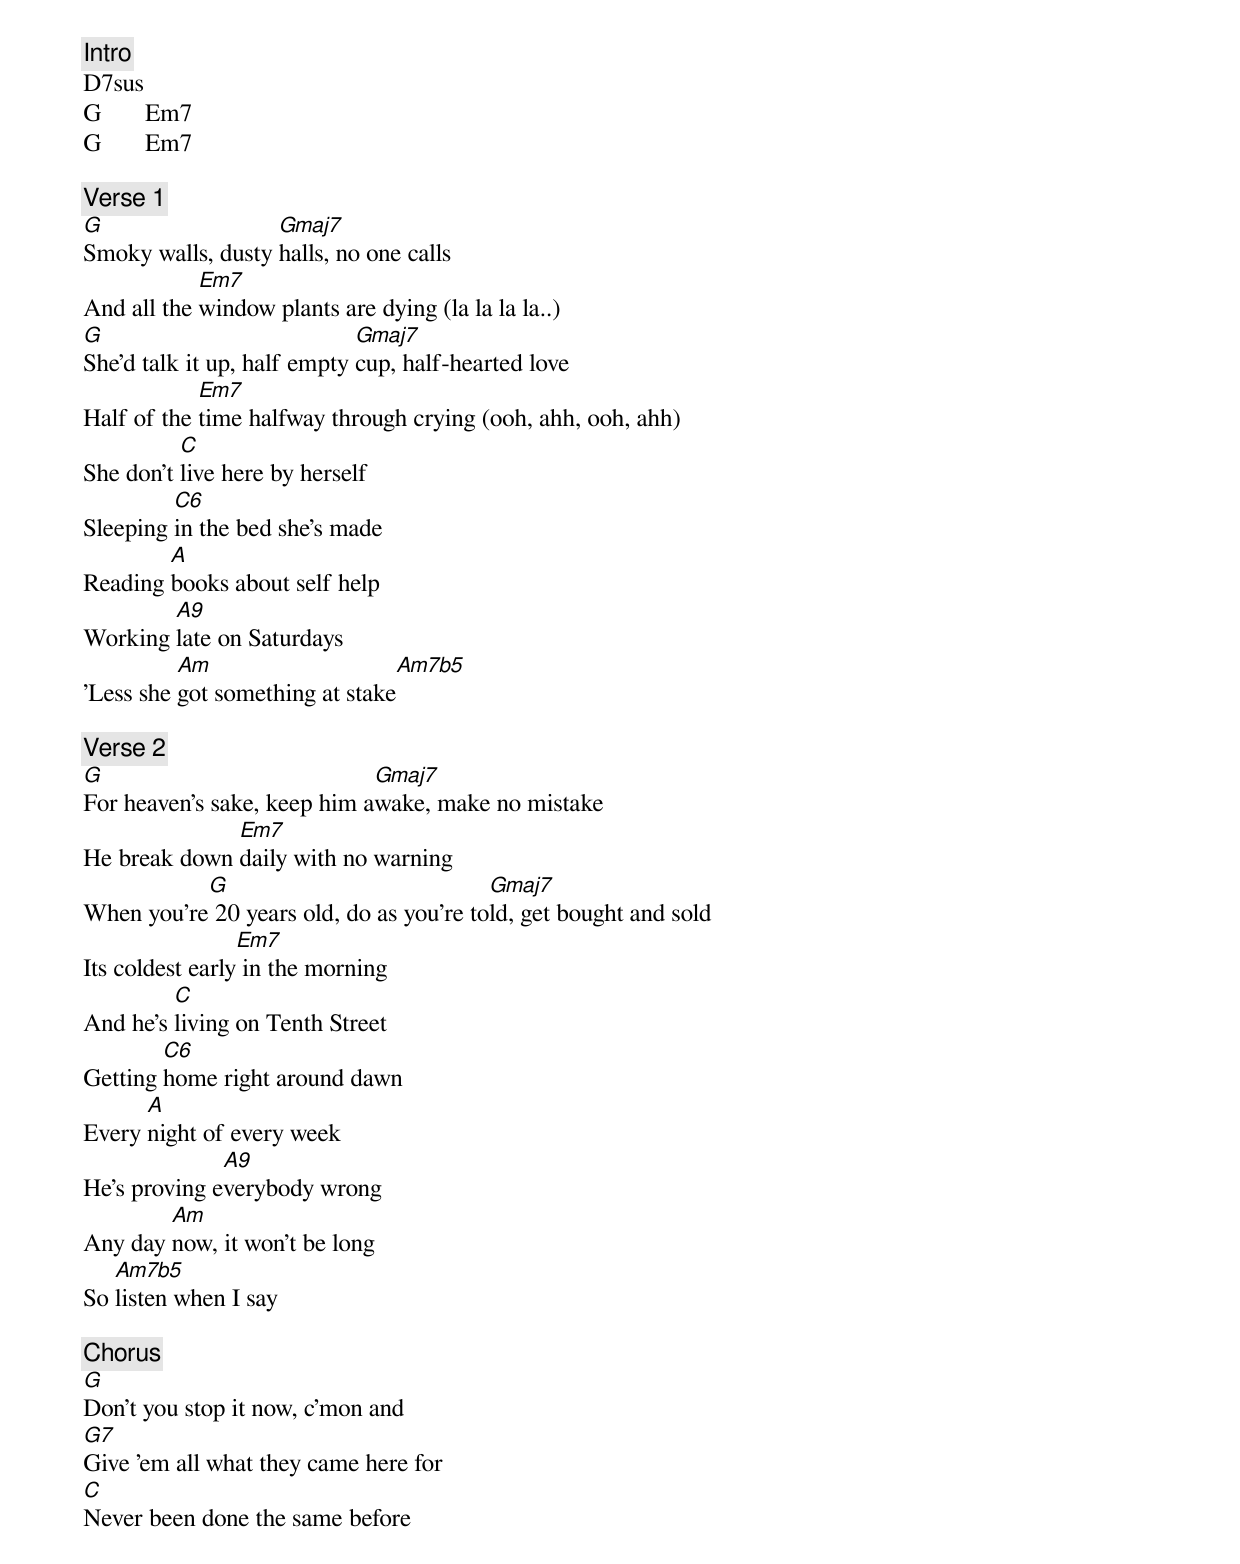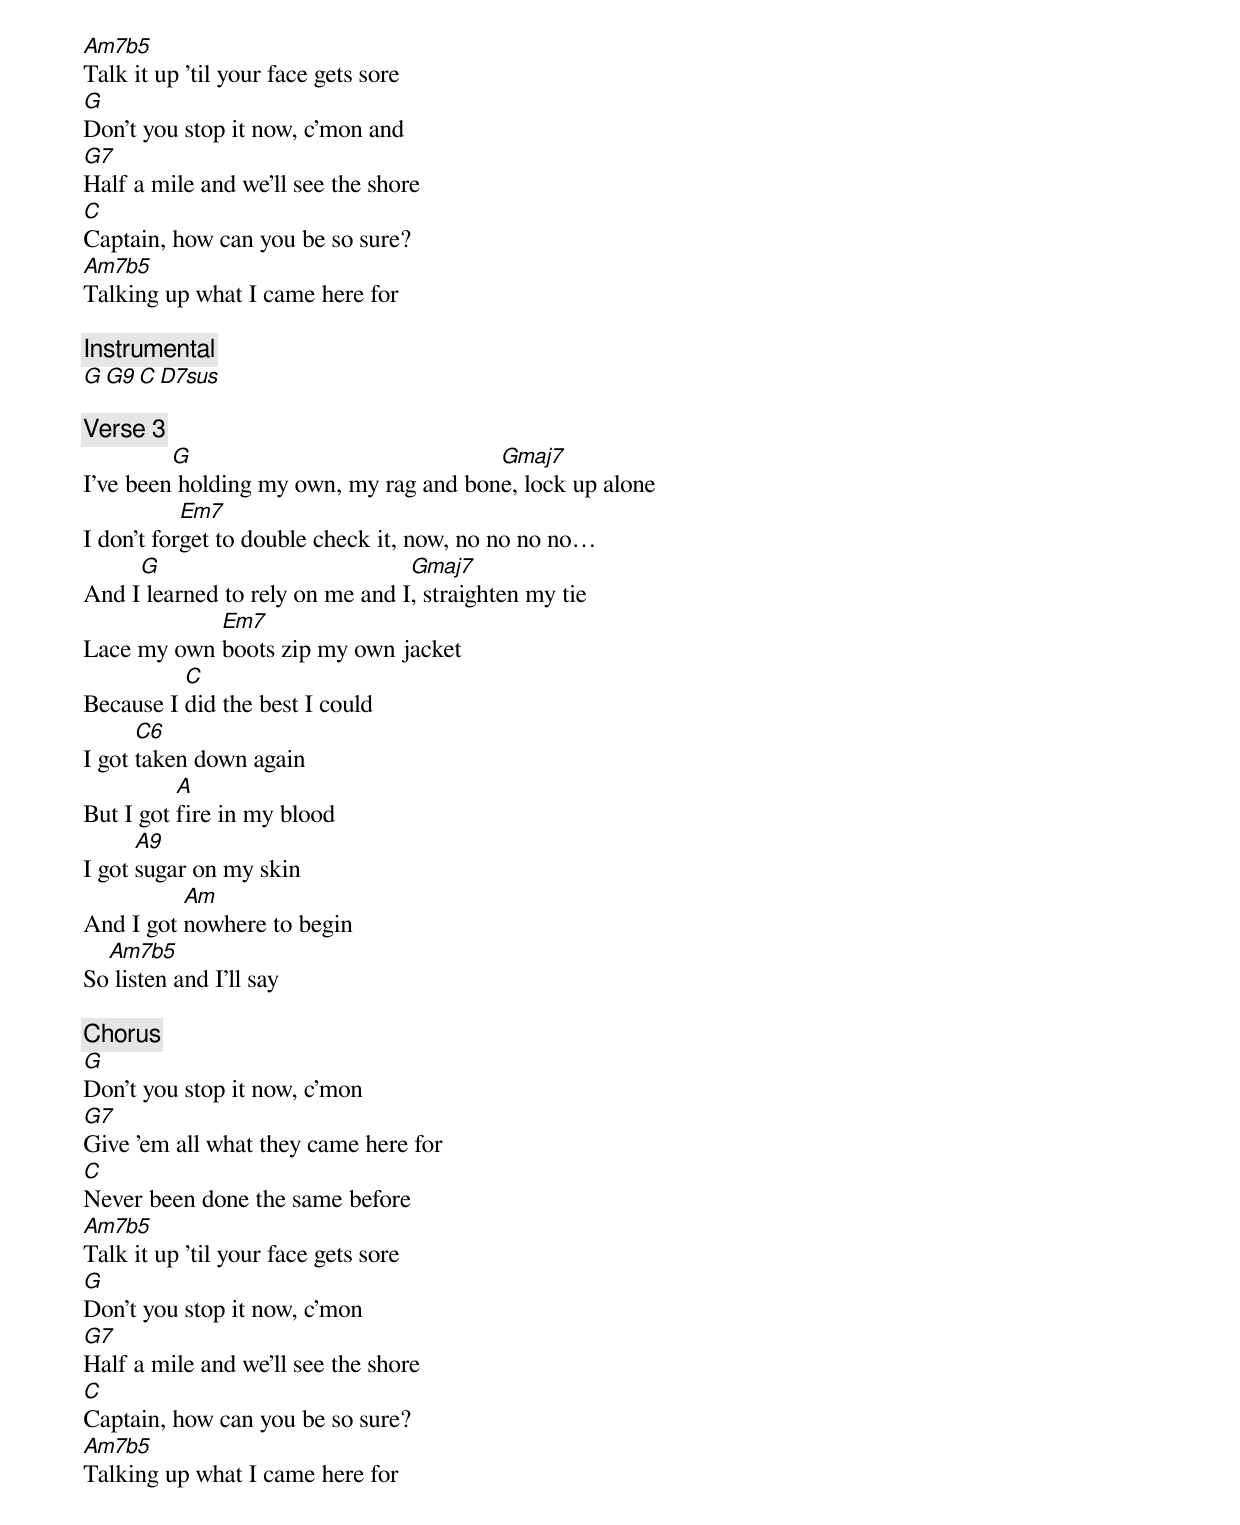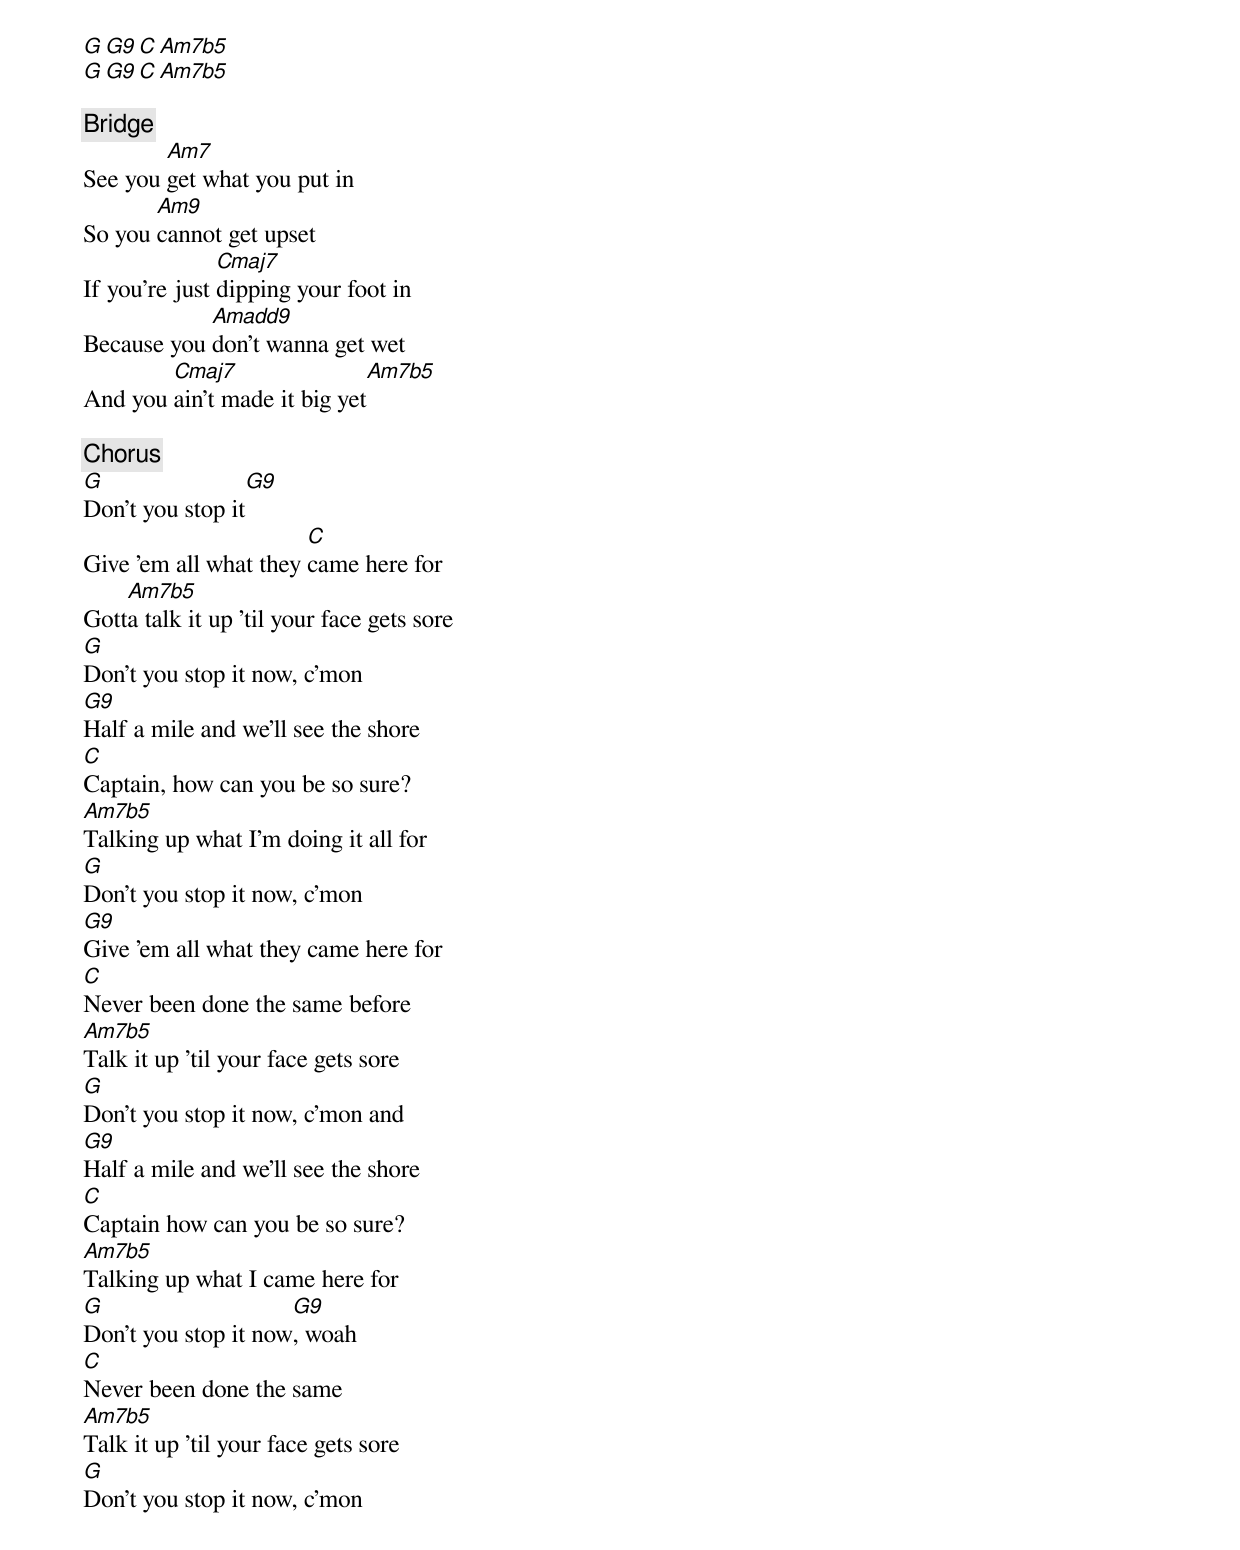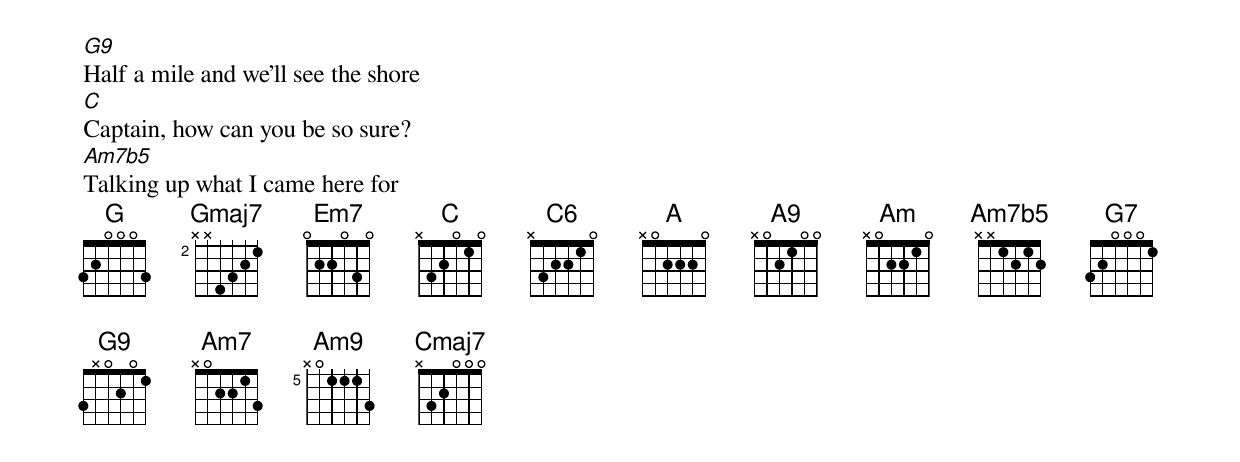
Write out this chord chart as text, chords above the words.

[Intro]
D7sus
G       Em7
G       Em7

[Verse 1]
G                  Gmaj7
Smoky walls, dusty halls, no one calls
            Em7
And all the window plants are dying (la la la la..)
G                            Gmaj7
She'd talk it up, half empty cup, half-hearted love
            Em7
Half of the time halfway through crying (ooh, ahh, ooh, ahh)
          C
She don't live here by herself
         C6
Sleeping in the bed she's made
        A
Reading books about self help
        A9
Working late on Saturdays
          Am                    Am7b5
'Less she got something at stake

[Verse 2]
G                            Gmaj7
For heaven's sake, keep him awake, make no mistake
              Em7
He break down daily with no warning
           G                             Gmaj7
When you're 20 years old, do as you're told, get bought and sold
                 Em7
Its coldest early in the morning
         C
And he's living on Tenth Street
        C6
Getting home right around dawn
      A
Every night of every week
              A9
He's proving everybody wrong
        Am
Any day now, it won't be long
   Am7b5
So listen when I say

[Chorus]
G
Don't you stop it now, c'mon and
G7
Give 'em all what they came here for
C
Never been done the same before
Am7b5
Talk it up 'til your face gets sore
G
Don't you stop it now, c'mon and
G7
Half a mile and we'll see the shore
C
Captain, how can you be so sure?
Am7b5
Talking up what I came here for

[Instrumental]
G    G9    C    D7sus

[Verse 3]
         G                              Gmaj7
I've been holding my own, my rag and bone, lock up alone
           Em7
I don't forget to double check it, now, no no no no…
     G                           Gmaj7
And I learned to rely on me and I, straighten my tie
            Em7
Lace my own boots zip my own jacket
          C
Because I did the best I could
      C6
I got taken down again
          A
But I got fire in my blood
      A9
I got sugar on my skin
          Am
And I got nowhere to begin
  Am7b5
So listen and I'll say

[Chorus]
G
Don't you stop it now, c'mon
G7
Give 'em all what they came here for
C
Never been done the same before
Am7b5
Talk it up 'til your face gets sore
G
Don't you stop it now, c'mon
G7
Half a mile and we'll see the shore
C
Captain, how can you be so sure?
Am7b5
Talking up what I came here for

G    G9    C    Am7b5
G    G9    C    Am7b5

[Bridge]
        Am7
See you get what you put in
       Am9
So you cannot get upset
               Cmaj7
If you're just dipping your foot in
            Amadd9
Because you don't wanna get wet
        Cmaj7                Am7b5
And you ain't made it big yet

[Chorus]
G                G9
Don't you stop it
                       C
Give 'em all what they came here for
    Am7b5
Gotta talk it up 'til your face gets sore
G
Don't you stop it now, c'mon
G9
Half a mile and we'll see the shore
C
Captain, how can you be so sure?
Am7b5
Talking up what I'm doing it all for
G
Don't you stop it now, c'mon
G9
Give 'em all what they came here for
C
Never been done the same before
Am7b5
Talk it up 'til your face gets sore
G
Don't you stop it now, c'mon and
G9
Half a mile and we'll see the shore
C
Captain how can you be so sure?
Am7b5
Talking up what I came here for
G                    G9
Don't you stop it now, woah
C
Never been done the same
Am7b5
Talk it up 'til your face gets sore
G
Don't you stop it now, c'mon
G9
Half a mile and we'll see the shore
C
Captain, how can you be so sure?
Am7b5
Talking up what I came here for
